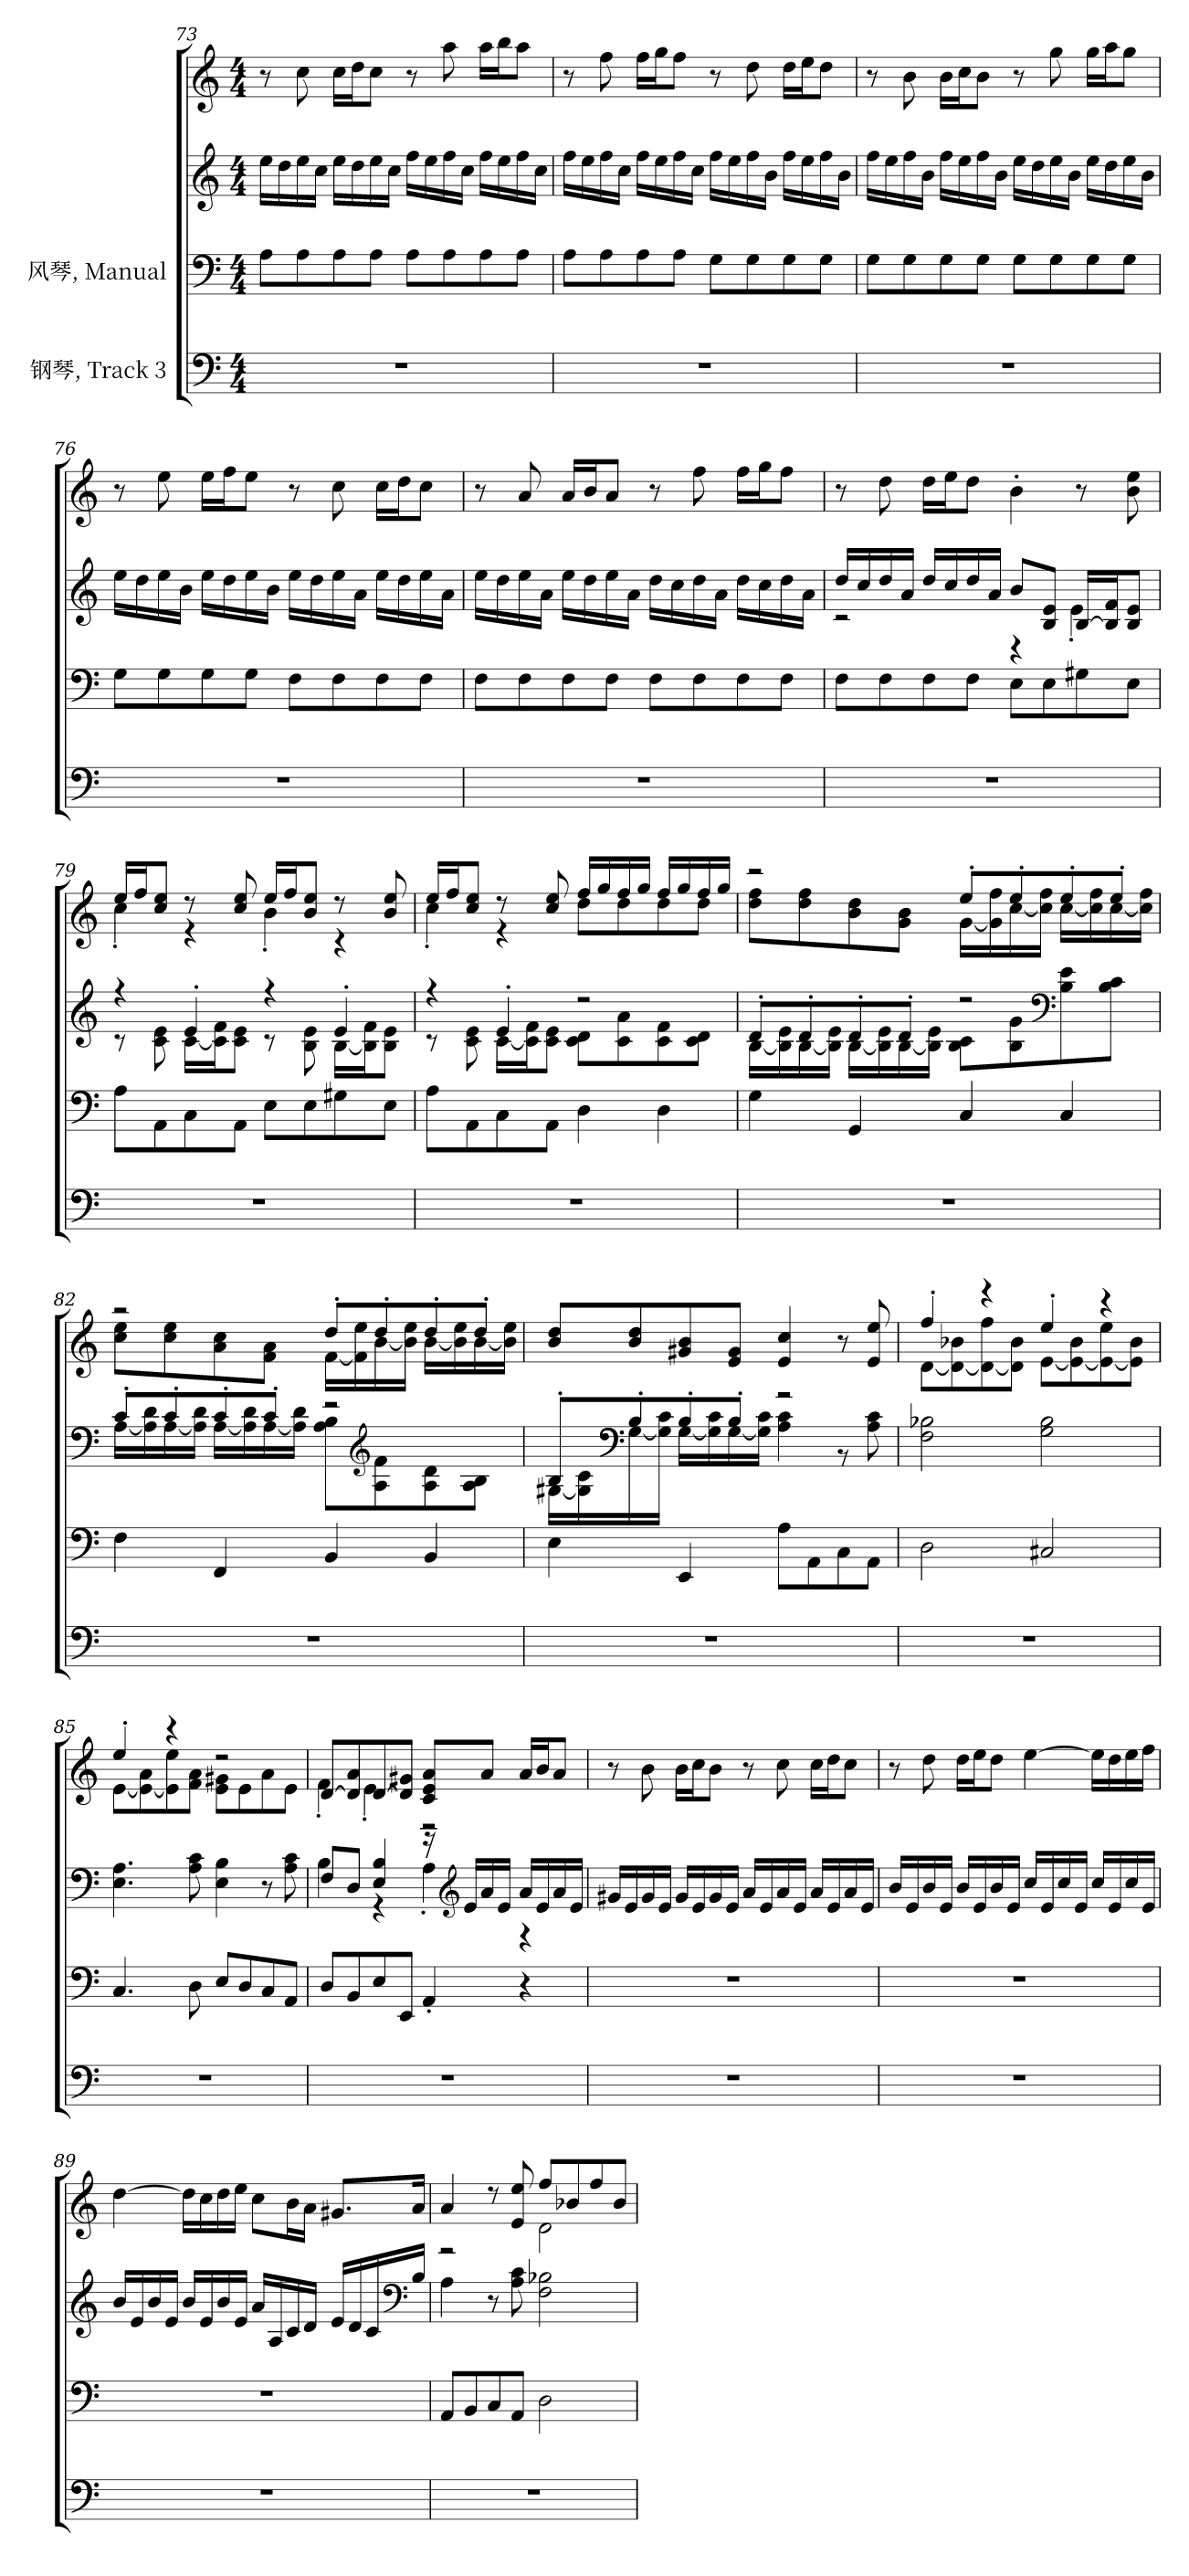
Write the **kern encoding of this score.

**kern	**kern	**kern	**kern
*part2	*part1	*part1	*part1
*staff4	*staff3	*staff2	*staff1
*I"钢琴, Track 3	*I"风琴, Manual	*	*
*clefF4	*clefF4	*clefG2	*clefG2
*k[]	*k[]	*k[]	*k[]
*M4/4	*M4/4	*M4/4	*M4/4
=73	=73	=73	=73
1r	8A\L	16ee\LL	8r
.	.	16dd\	.
.	8A\	16ee\	8cc\
.	.	16cc\JJ	.
.	8A\	16ee\LL	16cc\LL
.	.	16dd\	16dd\J
.	8A\J	16ee\	8cc\J
.	.	16cc\JJ	.
.	8A\L	16ff\LL	8r
.	.	16ee\	.
.	8A\	16ff\	8aa\
.	.	16cc\JJ	.
.	8A\	16ff\LL	16aa\LL
.	.	16ee\	16bb\J
.	8A\J	16ff\	8aa\J
.	.	16cc\JJ	.
!!LO:LB:g=z
=74	=74	=74	=74
1r	8A\L	16ff\LL	8r
.	.	16ee\	.
.	8A\	16ff\	8ff\
.	.	16cc\JJ	.
.	8A\	16ff\LL	16ff\LL
.	.	16ee\	16gg\J
.	8A\J	16ff\	8ff\J
.	.	16cc\JJ	.
.	8G\L	16ff\LL	8r
.	.	16ee\	.
.	8G\	16ff\	8dd\
.	.	16b\JJ	.
.	8G\	16ff\LL	16dd\LL
.	.	16ee\	16ee\J
.	8G\J	16ff\	8dd\J
.	.	16b\JJ	.
=75	=75	=75	=75
1r	8G\L	16ff\LL	8r
.	.	16ee\	.
.	8G\	16ff\	8b\
.	.	16b\JJ	.
.	8G\	16ff\LL	16b\LL
.	.	16ee\	16cc\J
.	8G\J	16ff\	8b\J
.	.	16b\JJ	.
.	8G\L	16ee\LL	8r
.	.	16dd\	.
.	8G\	16ee\	8gg\
.	.	16b\JJ	.
.	8G\	16ee\LL	16gg\LL
.	.	16dd\	16aa\J
.	8G\J	16ee\	8gg\J
.	.	16b\JJ	.
!!LO:PB:g=z
=76	=76	=76	=76
1r	8G\L	16ee\LL	8r
.	.	16dd\	.
.	8G\	16ee\	8ee\
.	.	16b\JJ	.
.	8G\	16ee\LL	16ee\LL
.	.	16dd\	16ff\J
.	8G\J	16ee\	8ee\J
.	.	16b\JJ	.
.	8F\L	16ee\LL	8r
.	.	16dd\	.
.	8F\	16ee\	8cc\
.	.	16a\JJ	.
.	8F\	16ee\LL	16cc\LL
.	.	16dd\	16dd\J
.	8F\J	16ee\	8cc\J
.	.	16a\JJ	.
=77	=77	=77	=77
1r	8F\L	16ee\LL	8r
.	.	16dd\	.
.	8F\	16ee\	8a/
.	.	16a\JJ	.
.	8F\	16ee\LL	16a/LL
.	.	16dd\	16b/J
.	8F\J	16ee\	8a/J
.	.	16a\JJ	.
.	8F\L	16dd\LL	8r
.	.	16cc\	.
.	8F\	16dd\	8ff\
.	.	16a\JJ	.
.	8F\	16dd\LL	16ff\LL
.	.	16cc\	16gg\J
.	8F\J	16dd\	8ff\J
.	.	16a\JJ	.
!!LO:LB:g=z
=78	=78	=78	=78
*	*	*^	*
1r	8F\L	16dd/LL	2r	8r
.	.	16cc/	.	.
.	8F\	16dd/	.	8dd\
.	.	16a/JJ	.	.
.	8F\	16dd/LL	.	16dd\LL
.	.	16cc/	.	16ee\J
.	8F\J	16dd/	.	8dd\J
.	.	16a/JJ	.	.
.	8E\L	8b/L	4r	4b'\
.	8E\	8B/ 8e/J	.	.
.	8G#X\	[16B/LL	4e'\	8r
.	.	16B/] 16f/J	.	.
.	8E\J	8B/ 8e/J	.	8b\ 8ee\
=79	=79	=79	=79	=79
*	*	*	*	*^
1r	8A\L	4r	8r	16ee/LL	4cc'\
.	.	.	.	16ff/J	.
.	8AA\	.	8c\ 8e\	8cc/ 8ee/J	.
.	8C\	4e'/	[16c\LL	8r	4r
.	.	.	16c\] 16f\J	.	.
.	8AA\J	.	8c\ 8e\J	8cc/ 8ee/	.
.	8E\L	4r	8r	16ee/LL	4b'\
.	.	.	.	16ff/J	.
.	8E\	.	8B\ 8e\	8b/ 8ee/J	.
.	8G#X\	4e'/	[16B\LL	8r	4r
.	.	.	16B\] 16f\J	.	.
.	8E\J	.	8B\ 8e\J	8b/ 8ee/	.
!!LO:LB:g=z	!!
=80	=80	=80	=80	=80	=80
1r	8A\L	4r	8r	16ee/LL	4cc'\
.	.	.	.	16ff/J	.
.	8AA\	.	8c\ 8e\	8cc/ 8ee/J	.
.	8C\	4e'/	[16c\LL	8r	4r
.	.	.	16c\] 16f\J	.	.
.	8AA\J	.	8c\ 8e\J	8cc/ 8ee/	.
.	4D\	2r	8c\ 8d\L	16ff/LL	8dd\L
.	.	.	.	16gg/	.
.	.	.	8c\ 8a\	16ff/	8dd\
.	.	.	.	16gg/JJ	.
.	4D\	.	8c\ 8f\	16ff/LL	8dd\
.	.	.	.	16gg/	.
.	.	.	8c\ 8d\J	16ff/	8dd\J
.	.	.	.	16gg/JJ	.
=81	=81	=81	=81	=81	=81
1r	4G\	8d'/L	[16B\LL	2r	8dd\ 8ff\L
.	.	.	16B\] 16e\	.	.
.	.	8d'/	[16B\	.	8dd\ 8ff\
.	.	.	16B\] 16e\JJ	.	.
.	4GG/	8d'/	[16B\LL	.	8b\ 8dd\
.	.	.	16B\] 16e\	.	.
.	.	8d'/J	[16B\	.	8g\ 8b\J
.	.	.	16B\] 16e\JJ	.	.
.	4C/	2r	8B\ 8c\L	8ee'/L	[16g\LL
.	.	.	.	.	16g\] 16ff\
.	.	.	8B\ 8g\	8ee'/	[16cc\
.	.	.	.	.	16cc\] 16ff\JJ
*	*	*clefF4	*	*	*
.	4C/	.	8B\ 8e\	8ee'/	[16cc\LL
.	.	.	.	.	16cc\] 16ff\
.	.	.	8B\ 8c\J	8ee'/J	[16cc\
.	.	.	.	.	16cc\] 16ff\JJ
!!LO:PB:g=z	!!
=82	=82	=82	=82	=82	=82
1r	4F\	8c'/L	[16A\LL	2r	8cc\ 8ee\L
.	.	.	16A\] 16d\	.	.
.	.	8c'/	[16A\	.	8cc\ 8ee\
.	.	.	16A\] 16d\JJ	.	.
.	4FF/	8c'/	[16A\LL	.	8a\ 8cc\
.	.	.	16A\] 16d\	.	.
.	.	8c'/J	[16A\	.	8f\ 8a\J
.	.	.	16A\] 16d\JJ	.	.
.	4BB/	2r	8A\ 8B\L	8dd'/L	[16f\LL
.	.	.	.	.	16f\] 16ee\
*	*	*clefG2	*	*	*
.	.	.	8A\ 8f\	8dd'/	[16b\
.	.	.	.	.	16b\] 16ee\JJ
.	4BB/	.	8A\ 8d\	8dd'/	[16b\LL
.	.	.	.	.	16b\] 16ee\
.	.	.	8A\ 8B\J	8dd'/J	[16b\
.	.	.	.	.	16b\] 16ee\JJ
*	*	*	*	*v	*v
=83	=83	=83	=83	=83
1r	4E\	8B'/L	[16G#X\LL	8b/ 8dd/L
.	.	.	16G#\] 16c\	.
*	*	*clefF4	*	*
.	.	8B'/	[16G#\	8b/ 8dd/
.	.	.	16G#\] 16c\JJ	.
.	4EE/	8B'/	[16G#\LL	8g#X/ 8b/
.	.	.	16G#\] 16c\	.
.	.	8B'/J	[16G#\	8e/ 8g#/J
.	.	.	16G#\] 16c\JJ	.
.	8A\L	2r	4A\ 4c\	4e/ 4cc/
.	8AA\	.	.	.
.	8C\	.	8r	8r
.	8AA\J	.	8A\ 8c\	8e/ 8ee/
*	*	*v	*v	*
!!LO:LB:g=z
=84	=84	=84	=84
*	*	*	*^
1r	2D\	2F\ 2B-X\	4ff'/	[8d\L
.	.	.	.	8d\_ 8b-X\
.	.	.	4r	8d\_ 8ff\
.	.	.	.	8d\] 8b-\J
.	2C#X/	2G\ 2B-\	4ee'/	[8e\L
.	.	.	.	8e\_ 8b-\
.	.	.	4r	8e\_ 8ee\
.	.	.	.	8e\] 8b-\J
=85	=85	=85	=85	=85
1r	4.C/	4.E\ 4.A\	4ee'/	[8e\L
.	.	.	.	8e\_ 8a\
.	.	.	4r	8e\] 8ee\
.	8D\	8A\ 8c\	.	8f\ 8a\J
.	8E/L	4E\ 4B\	2r	8e\ 8g#X\L
.	8D/	.	.	8e\
.	8C/	8r	.	8a\
.	8AA/J	8A\ 8c\	.	8e\J
=86	=86	=86	=86	=86
*	*	*^	*	*
1r	8D/L	8F/L	4B\	[8d/L	4f'\
.	8BB/	8D/J	.	8d/] 8a/	.
.	8E/	4E/ 4B/	4r	[8d/	4e'\
.	8EE/J	.	.	8d/] 8g#X/J	.
.	4AA'/	16r	4A'\	8c/ 8e/ 8a/L	2r
*	*	*clefG2	*	*	*
.	.	16e/LL	.	.	.
.	.	16a/	.	8a/J	.
.	.	16e/JJ	.	.	.
.	4r	16a/LL	4r	16a/LL	.
.	.	16e/	.	16b/J	.
.	.	16a/	.	8a/J	.
.	.	16e/JJ	.	.	.
*	*	*v	*v	*	*
*	*	*	*v	*v
!!LO:LB:g=z
=87	=87	=87	=87
1r	1r	16g#X/LL	8r
.	.	16e/	.
.	.	16g#/	8b\
.	.	16e/JJ	.
.	.	16g#/LL	16b\LL
.	.	16e/	16cc\J
.	.	16g#/	8b\J
.	.	16e/JJ	.
.	.	16a/LL	8r
.	.	16e/	.
.	.	16a/	8cc\
.	.	16e/JJ	.
.	.	16a/LL	16cc\LL
.	.	16e/	16dd\J
.	.	16a/	8cc\J
.	.	16e/JJ	.
=88	=88	=88	=88
1r	1r	16b/LL	8r
.	.	16e/	.
.	.	16b/	8dd\
.	.	16e/JJ	.
.	.	16b/LL	16dd\LL
.	.	16e/	16ee\J
.	.	16b/	8dd\J
.	.	16e/JJ	.
.	.	16cc/LL	[4ee\
.	.	16e/	.
.	.	16cc/	.
.	.	16e/JJ	.
.	.	16cc/LL	16ee\LL]
.	.	16e/	16dd\
.	.	16cc/	16ee\
.	.	16e/JJ	16ff\JJ
!!LO:PB:g=z
=89	=89	=89	=89
1r	1r	16b/LL	[4dd\
.	.	16e/	.
.	.	16b/	.
.	.	16e/JJ	.
.	.	16b/LL	16dd\LL]
.	.	16e/	16cc\
.	.	16b/	16dd\
.	.	16e/JJ	16ee\JJ
.	.	16a/LL	8cc\L
.	.	16A/	.
.	.	16c/	16b\L
.	.	16d/JJ	16a\JJ
.	.	16e/LL	8.g#X/L
.	.	16d/	.
.	.	16c/	.
*	*	*clefF4	*
.	.	16B/JJ	16a/Jk
=90	=90	=90	=90
*	*	*	*MM95
*	*	*	*^
1r	8AA/L	4A\	4a/	2r
.	8BB/	.	.	.
.	8C/	8r	8r	.
.	8AA/J	8A\ 8c\	8e/ 8ee/	.
.	2D\	2F\ 2B-X\	8ff/L	2d\
.	.	.	8b-X/	.
.	.	.	8ff/	.
.	.	.	8b-/J	.
*	*	*	*v	*v
=	=	=	=
*-	*-	*-	*-
